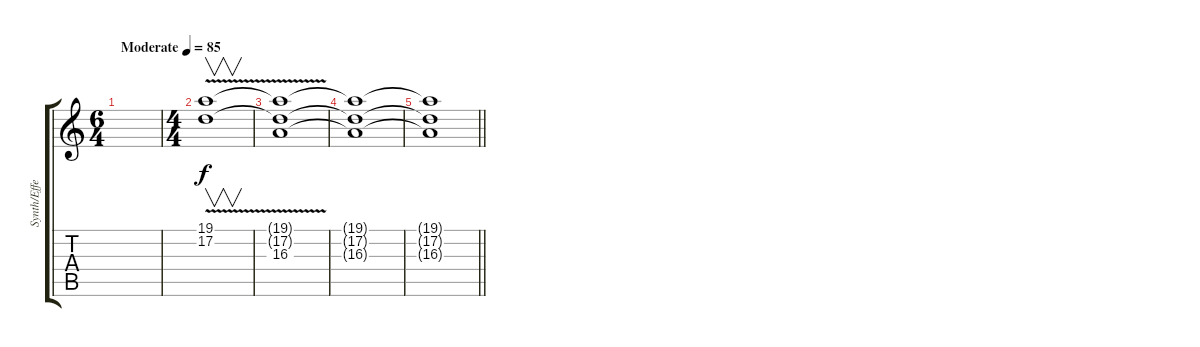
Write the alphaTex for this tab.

\track ("Synth/Effects" "Synth/Effe") {instrument lead6voice}
\staff {score tabs}
\tuning (D4 A3 F3 C3 G2 D2) {hide}
\ts (6 4)
\tempo (85 "Moderate")
\clef g2
\ks c
|
\ts (4 4)
(19.1{v} 17.2).1{v} |
(19.1{t} 17.2{t} 16.3).1 |
(19.1{t} 17.2{t} 16.3{t}).1 |
\barLineRight lightlight
(19.1{t} 17.2{t} 16.3{t}).1
